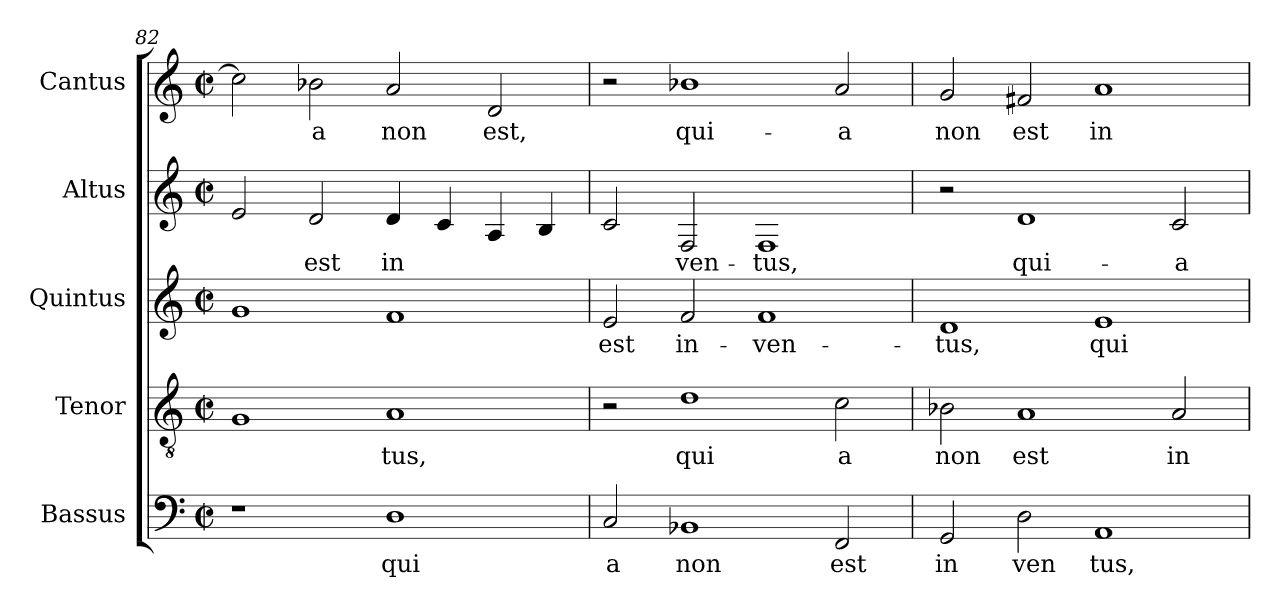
**kern	**text	**kern	**text	**kern	**text	**kern	**text	**kern	**text
*part5	*part5	*part4	*part4	*part3	*part3	*part2	*part2	*part1	*part1
*staff5	*staff5	*staff4	*staff4	*staff3	*staff3	*staff2	*staff2	*staff1	*staff1
*I"Bassus	*	*I"Tenor	*	*I"Quintus	*	*I"Altus	*	*I"Cantus	*
!!LO:PB:g=z
*clefF4	*	*clefGv2	*	*clefG2	*	*clefG2	*	*clefG2	*
*k[]	*	*k[]	*	*k[]	*	*k[]	*	*k[]	*
*C:	*	*C:	*	*C:	*	*C:	*	*C:	*
*M2/2	*	*M2/2	*	*M2/2	*	*M2/2	*	*M2/2	*
*met(c|)	*	*met(c|)	*	*met(c|)	*	*met(c|)	*	*met(c|)	*
=82	=82	=82	=82	=82	=82	=82	=82	=82	=82
!	!	!	!LO:LY:b:cj	!	!LO:LY:b:cj	!	!LO:LY:b:cj	!	!LO:LY:b:cj
1r	.	1G	.	1g	.	2e/	.	2cc\]	.
!	!	!	!	!	!	!	!LO:LY:b:cj	!	!LO:LY:b:cj
.	.	.	.	.	.	2d/	est	2b-X\	a
!	!LO:LY:b:cj	!	!LO:LY:b:cj	!	!LO:LY:b:cj	!	!LO:LY:b:cj	!	!LO:LY:b:cj
1D	qui	1A	tus,	1f	.	4d/	in-	2a/	non
!	!	!	!	!	!	!	!LO:LY:b:cj	!	!
.	.	.	.	.	.	4c/	--	.	.
!	!	!	!	!	!	!	!LO:LY:b:cj	!	!LO:LY:b:cj
.	.	.	.	.	.	4A/	--	2d/	est,
!	!	!	!	!	!	!	!LO:LY:b:cj	!	!
.	.	.	.	.	.	4B/	--	.	.
=83	=83	=83	=83	=83	=83	=83	=83	=83	=83
!	!LO:LY:b:cj	!	!	!	!LO:LY:b:cj	!	!LO:LY:b:cj	!	!
2C/	a	2r	.	2e/	est	2c/	--	2r	.
!	!LO:LY:b:cj	!	!LO:LY:b:cj	!	!LO:LY:b:cj	!	!LO:LY:b:cj	!	!LO:LY:b:cj
1BB-X	non	1d	qui	2f/	in-	2F/	-ven-	1b-X	qui-
!	!	!	!	!	!LO:LY:b:cj	!	!LO:LY:b:cj	!	!
.	.	.	.	1f	-ven-	1F	-tus,	.	.
!	!LO:LY:b:cj	!	!LO:LY:b:cj	!	!	!	!	!	!LO:LY:b:cj
2FF/	est	2c\	a	.	.	.	.	2a/	-a
=84	=84	=84	=84	=84	=84	=84	=84	=84	=84
!	!LO:LY:b:cj	!	!LO:LY:b:cj	!	!LO:LY:b:cj	!	!	!	!LO:LY:b:cj
2GG/	in	2B-X\	non	1d	-tus,	2r	.	2g/	non
!	!LO:LY:b:cj	!	!LO:LY:b:cj	!	!	!	!LO:LY:b:cj	!	!LO:LY:b:cj
2D\	ven	1A	est	.	.	1d	qui-	2f#X/	est
!	!LO:LY:b:cj	!	!	!	!LO:LY:b:cj	!	!	!	!LO:LY:b:cj
1AA	tus,	.	.	1e	qui-	.	.	1a	in-
!	!	!	!LO:LY:b:cj	!	!	!	!LO:LY:b:cj	!	!
.	.	2A/	in	.	.	2c/	-a	.	.
=	=	=	=	=	=	=	=	=	=
*-	*-	*-	*-	*-	*-	*-	*-	*-	*-
